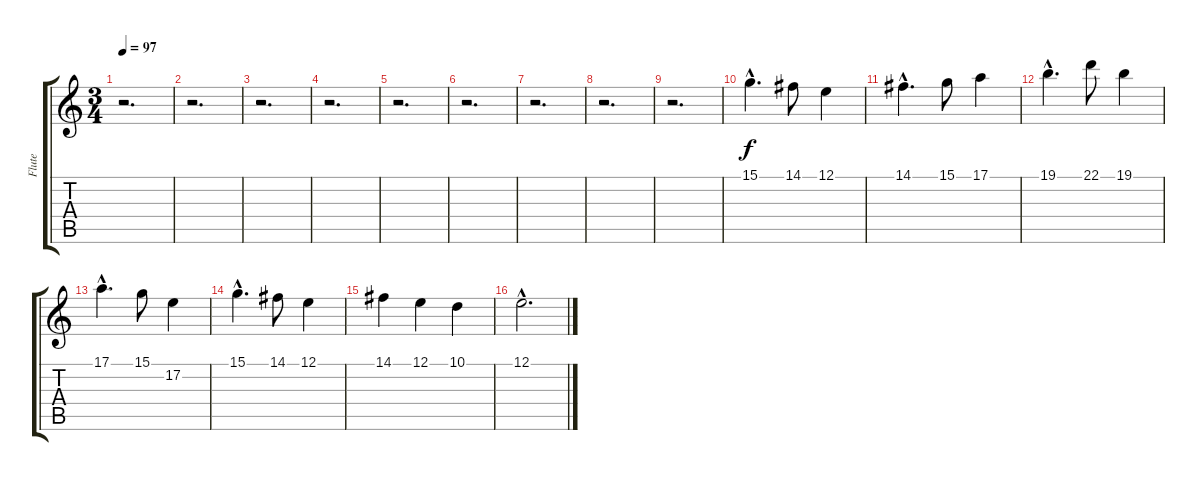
\track ("Flute" "Flute") {instrument flute}
\staff {score tabs}
\tuning (E4 B3 G3 D3 A2 E2) {hide}
\ts (3 4)
\tempo 97
\clef g2
\ks c
r.2{d dy f} |
r.2{d} |
r.2{d} |
r.2{d} |
r.2{d} |
r.2{d} |
r.2{d} |
r.2{d} |
r.2{d} |
15.1{hac}.4{d} 14.1.8 12.1.4 |
14.1{hac}.4{d} 15.1.8 17.1.4 |
19.1{hac}.4{d} 22.1.8 19.1.4 |
17.1{hac}.4{d} 15.1.8 17.2.4 |
15.1{hac}.4{d} 14.1.8 12.1.4 |
14.1.4 12.1.4 10.1.4 |
12.1{hac}.2{d}
